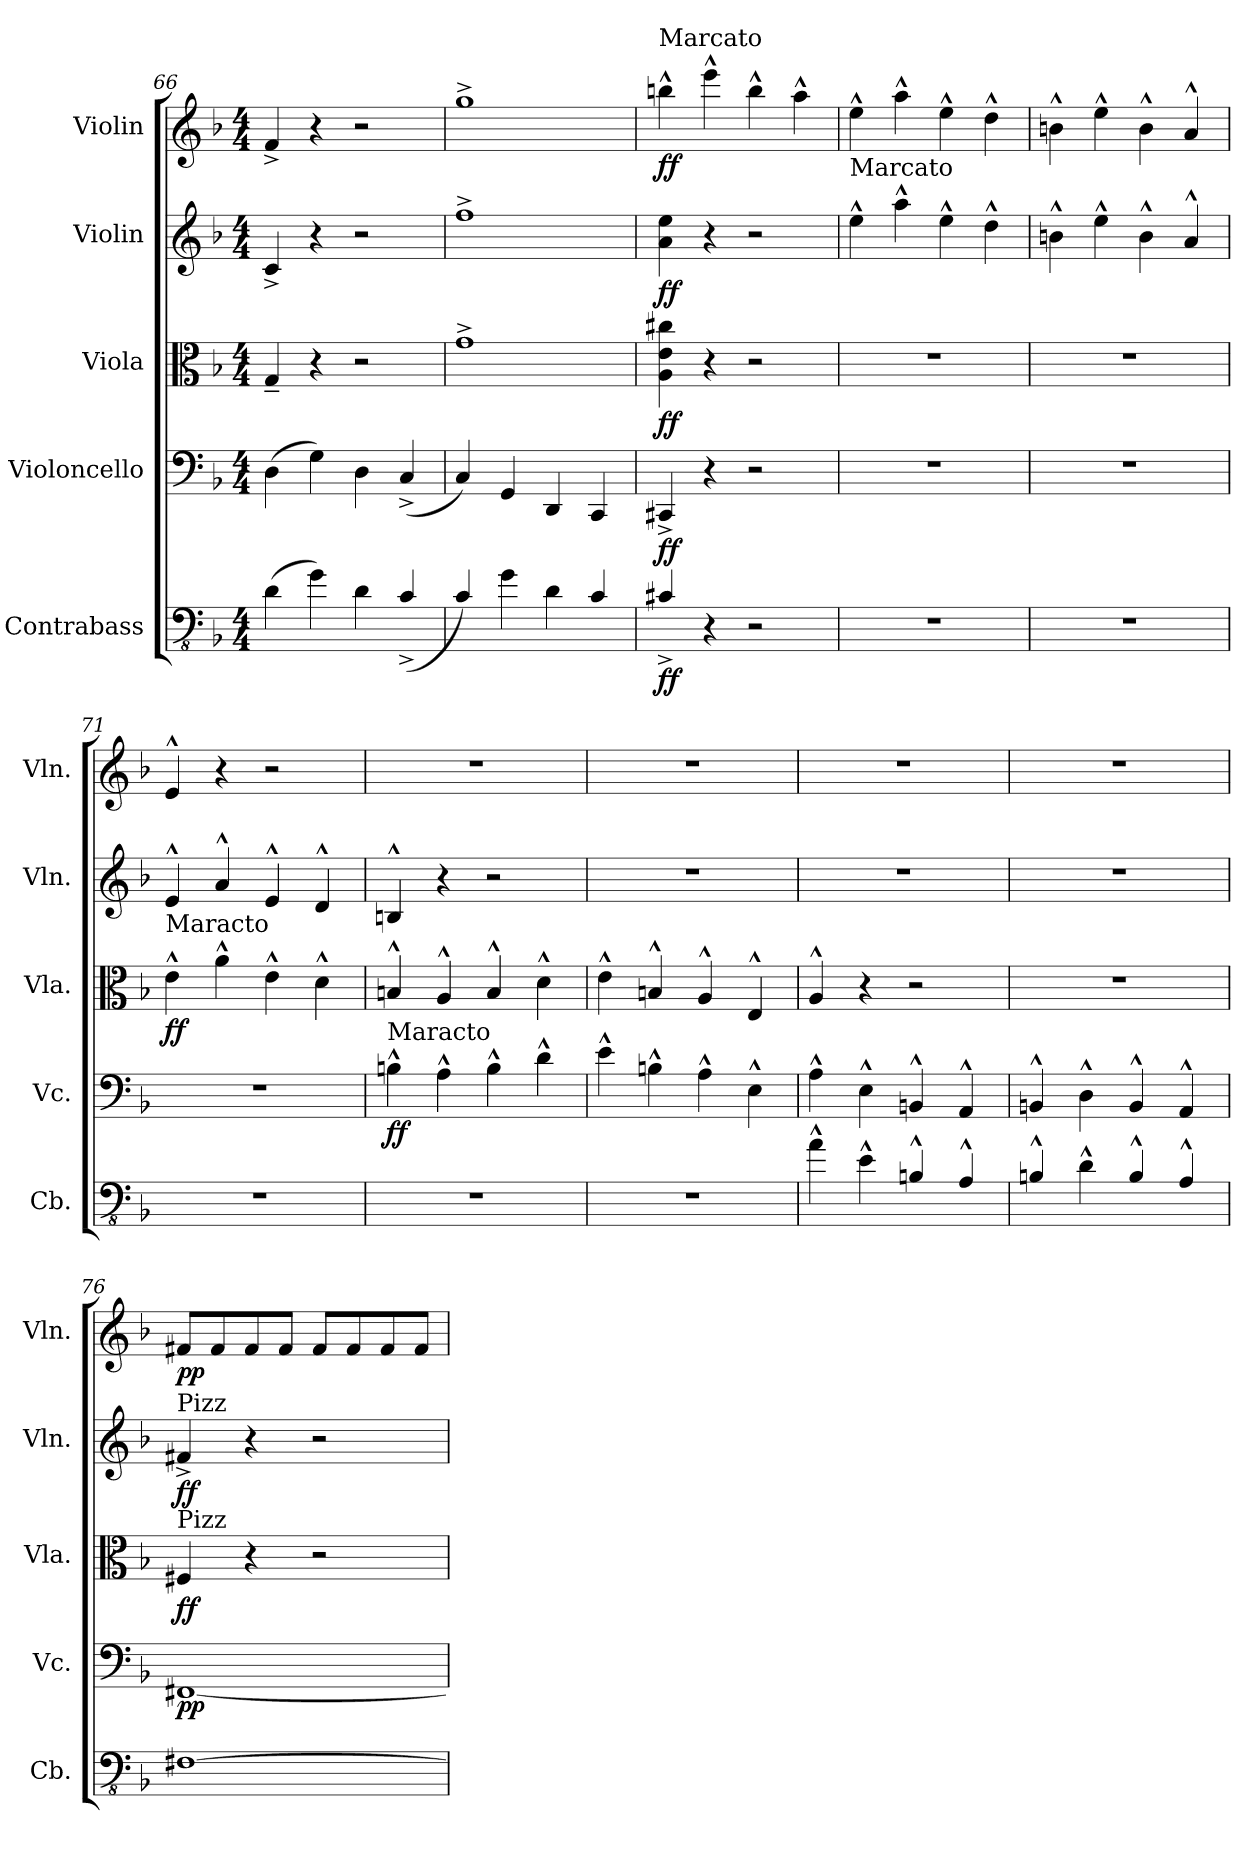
**kern	**dynam	**kern	**dynam	**kern	**dynam	**kern	**dynam	**kern	**dynam
*part5	*part5	*part4	*part4	*part3	*part3	*part2	*part2	*part1	*part1
*staff5	*staff5	*staff4	*staff4	*staff3	*staff3	*staff2	*staff2	*staff1	*staff1
*I"Contrabass	*	*I"Violoncello	*	*I"Viola	*	*I"Violin	*	*I"Violin	*
*I'Cb.	*	*I'Vc.	*	*I'Vla.	*	*I'Vln.	*	*I'Vln.	*
*clefFv4	*	*clefF4	*	*clefC3	*	*clefG2	*	*clefG2	*
*ITrd7c12	*	*	*	*	*	*	*	*	*
*k[b-]	*	*k[b-]	*	*k[b-]	*	*k[b-]	*	*k[b-]	*
*M4/4	*	*M4/4	*	*M4/4	*	*M4/4	*	*M4/4	*
=66	=66	=66	=66	=66	=66	=66	=66	=66	=66
(4DD\	.	(4D\	.	4G~/	.	4c^/	.	4f^/	.
4GG\)	.	4G\)	.	4r	.	4r	.	4r	.
4DD\	.	4D\	.	2r	.	2r	.	2r	.
(4CC^/	.	(4C^/	.	.	.	.	.	.	.
=67	=67	=67	=67	=67	=67	=67	=67	=67	=67
4CC/)	.	4C/)	.	1g^	.	1ff^	.	1gg^	.
4GG\	.	4GG/	.	.	.	.	.	.	.
4DD\	.	4DD/	.	.	.	.	.	.	.
4CC/	.	4CC/	.	.	.	.	.	.	.
=68	=68	=68	=68	=68	=68	=68	=68	=68	=68
!	!	!	!	!	!	!	!	!LO:TX:a:t=Marcato	!
!	!LO:DY:b	!	!LO:DY:b	!	!LO:DY:b	!	!LO:DY:b	!	!LO:DY:b
4CC#X^/	ff	4CC#X^/	ff	4A\ 4e\ 4cc#X\	ff	4a\ 4ee\	ff	4bbn^^\	ff
4r	.	4r	.	4r	.	4r	.	4eee^^\	.
2r	.	2r	.	2r	.	2r	.	4bb^^\	.
.	.	.	.	.	.	.	.	4aa^^\	.
=69	=69	=69	=69	=69	=69	=69	=69	=69	=69
!	!	!	!	!	!	!LO:TX:a:t=Marcato	!	!	!
1r	.	1r	.	1r	.	4ee^^\	.	4ee^^\	.
.	.	.	.	.	.	4aa^^\	.	4aa^^\	.
.	.	.	.	.	.	4ee^^\	.	4ee^^\	.
.	.	.	.	.	.	4dd^^\	.	4dd^^\	.
=70	=70	=70	=70	=70	=70	=70	=70	=70	=70
1r	.	1r	.	1r	.	4bn^^\	.	4bn^^\	.
.	.	.	.	.	.	4ee^^\	.	4ee^^\	.
.	.	.	.	.	.	4b^^\	.	4b^^\	.
.	.	.	.	.	.	4a^^/	.	4a^^/	.
!!LO:PB:g=z
=71	=71	=71	=71	=71	=71	=71	=71	=71	=71
!	!	!	!	!LO:TX:a:t=Maracto	!	!	!	!	!
!	!	!	!	!	!LO:DY:b	!	!	!	!
1r	.	1r	.	4e^^\	ff	4e^^/	.	4e^^/	.
.	.	.	.	4a^^\	.	4a^^/	.	4r	.
.	.	.	.	4e^^\	.	4e^^/	.	2r	.
.	.	.	.	4d^^\	.	4d^^/	.	.	.
=72	=72	=72	=72	=72	=72	=72	=72	=72	=72
!	!	!LO:TX:a:t=Maracto	!	!	!	!	!	!	!
!	!	!	!LO:DY:b	!	!	!	!	!	!
1r	.	4Bn^^\	ff	4Bn^^/	.	4Bn^^/	.	1r	.
.	.	4A^^\	.	4A^^/	.	4r	.	.	.
.	.	4B^^\	.	4B^^/	.	2r	.	.	.
.	.	4d^^\	.	4d^^\	.	.	.	.	.
=73	=73	=73	=73	=73	=73	=73	=73	=73	=73
1r	.	4e^^\	.	4e^^\	.	1r	.	1r	.
.	.	4Bn^^\	.	4Bn^^/	.	.	.	.	.
.	.	4A^^\	.	4A^^/	.	.	.	.	.
.	.	4E^^\	.	4E^^/	.	.	.	.	.
=74	=74	=74	=74	=74	=74	=74	=74	=74	=74
4AA^^\	.	4A^^\	.	4A^^/	.	1r	.	1r	.
4EE^^\	.	4E^^\	.	4r	.	.	.	.	.
4BBBn^^/	.	4BBn^^/	.	2r	.	.	.	.	.
4AAA^^/	.	4AA^^/	.	.	.	.	.	.	.
=75	=75	=75	=75	=75	=75	=75	=75	=75	=75
4BBBn^^/	.	4BBn^^/	.	1r	.	1r	.	1r	.
4DD^^\	.	4D^^\	.	.	.	.	.	.	.
4BBB^^/	.	4BB^^/	.	.	.	.	.	.	.
4AAA^^/	.	4AA^^/	.	.	.	.	.	.	.
=76	=76	=76	=76	=76	=76	=76	=76	=76	=76
!	!	!	!	!	!	!LO:TX:a:t=Pizz	!	!	!
!	!	!	!	!LO:TX:a:t=Pizz	!	!	!	!	!
!	!	!	!LO:DY:b	!	!LO:DY:b	!	!LO:DY:b	!	!LO:DY:b
[1FFF#X	.	[1FF#X	pp	4F#X/	ff	4f#X^/	ff	8f#X/L	pp
.	.	.	.	.	.	.	.	8f#/	.
.	.	.	.	4r	.	4r	.	8f#/	.
.	.	.	.	.	.	.	.	8f#/J	.
.	.	.	.	2r	.	2r	.	8f#/L	.
.	.	.	.	.	.	.	.	8f#/	.
.	.	.	.	.	.	.	.	8f#/	.
.	.	.	.	.	.	.	.	8f#/J	.
=	=	=	=	=	=	=	=	=	=
*-	*-	*-	*-	*-	*-	*-	*-	*-	*-
